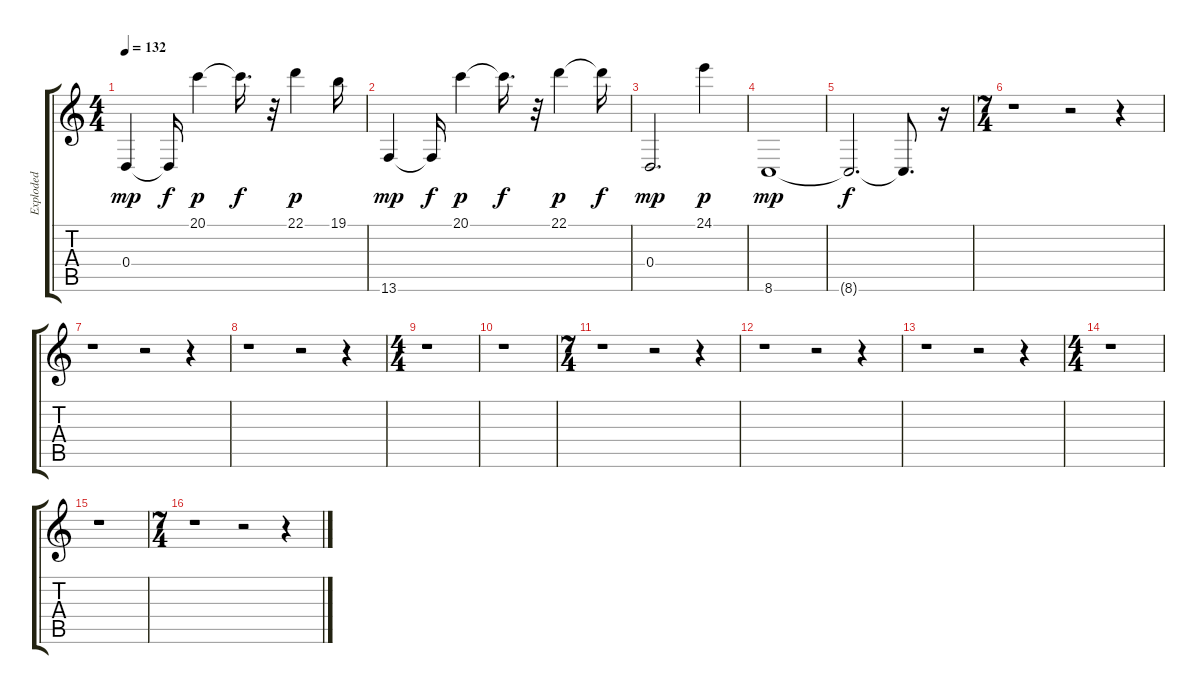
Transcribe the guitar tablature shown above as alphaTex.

\track ("Exploded" "Exploded") {instrument pad8sweep}
\staff {score tabs}
\tuning (E4 B3 G3 D3 A2 E2) {hide}
\ts (4 4)
\tempo 132
\clef g2
\ks c
0.4.4{dy mp} 0.4{t}.16{dy f} 20.1.4{dy p} 20.1{t}.16{d dy f} r.32 22.1.4{dy p} 19.1.16 |
13.6.4{dy mp} 13.6{t}.16{dy f} 20.1.4{dy p} 20.1{t}.16{d dy f} r.32 22.1.4{dy p} 22.1{t}.16{dy f} |
0.4.2{d dy mp} 24.1.4{dy p} |
8.6.1{dy mp} |
8.6{t}.2{d dy f} 8.6{t}.8{d} r.16 |
\ts (7 4)
r.1 r.2 r.4 |
r.1 r.2 r.4 |
r.1 r.2 r.4 |
\ts (4 4)
r.1 |
r.1 |
\ts (7 4)
r.1 r.2 r.4 |
r.1 r.2 r.4 |
r.1 r.2 r.4 |
\ts (4 4)
r.1 |
r.1 |
\ts (7 4)
r.1 r.2 r.4
